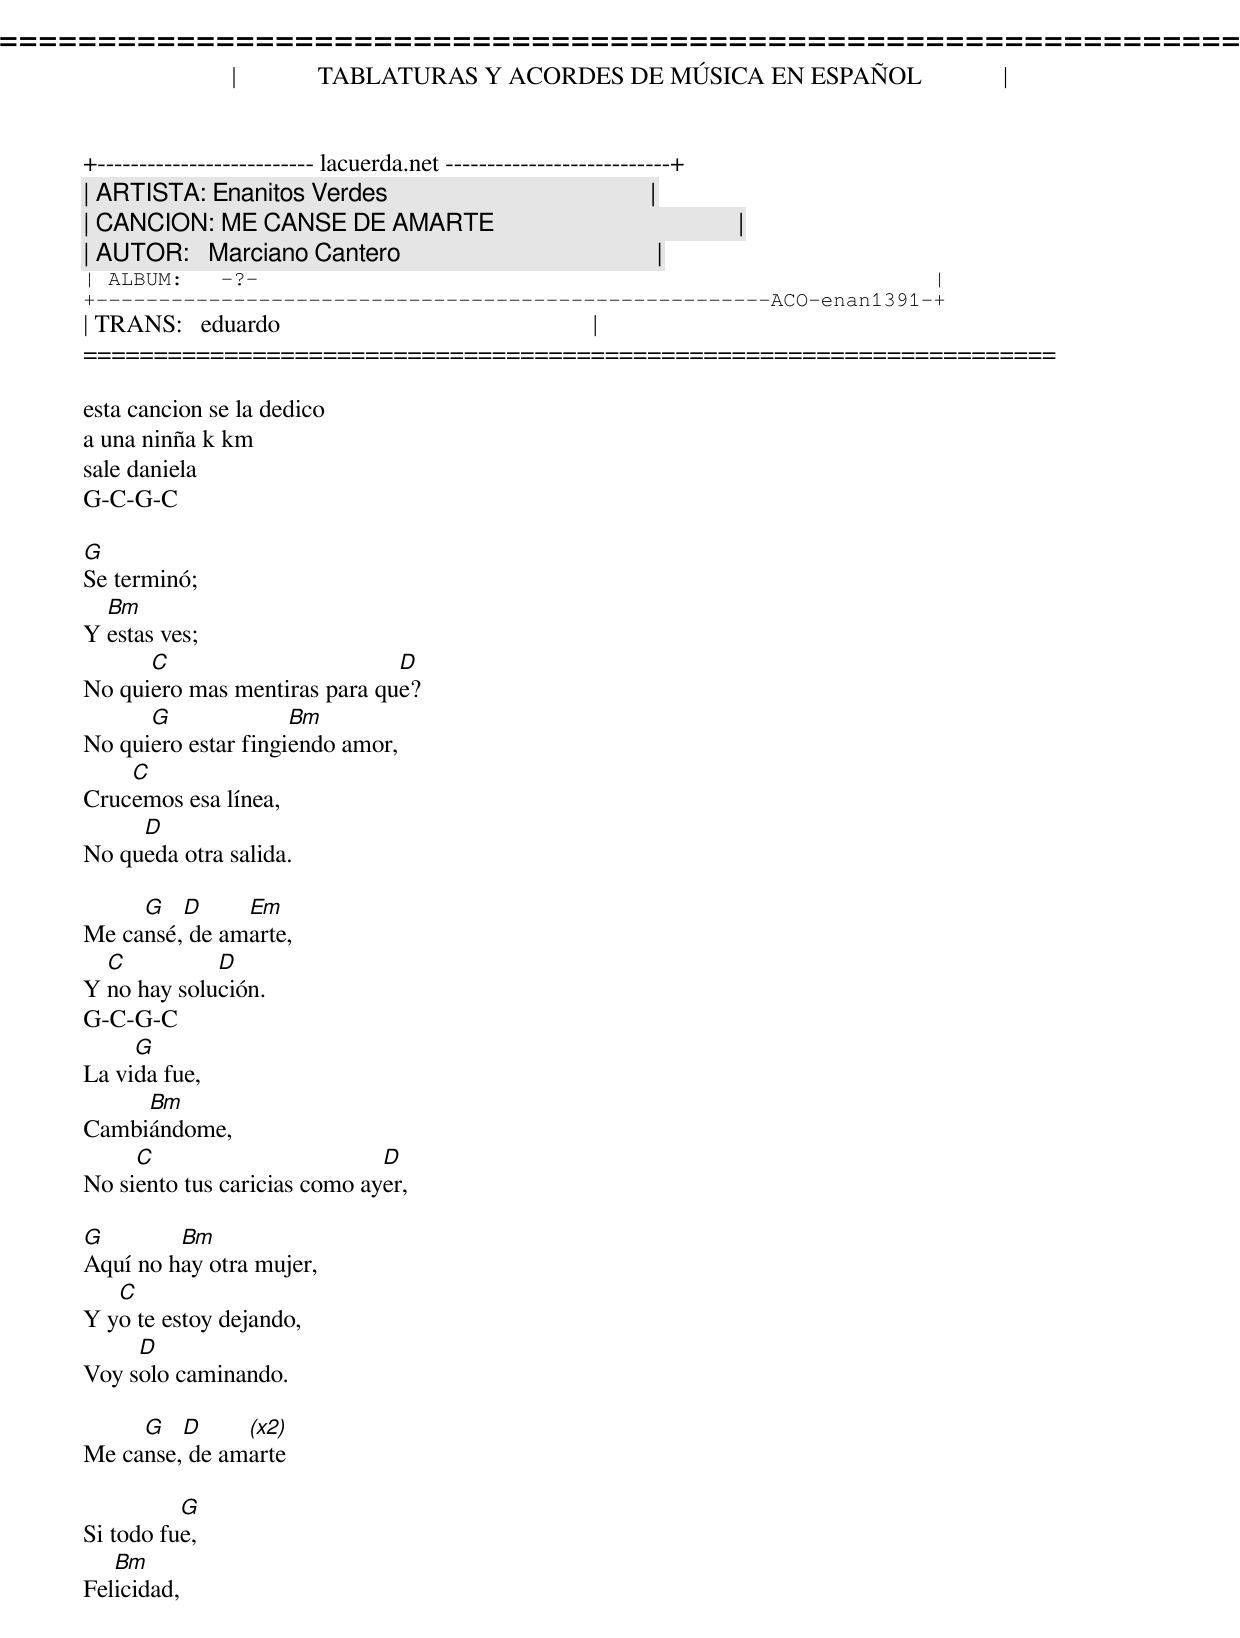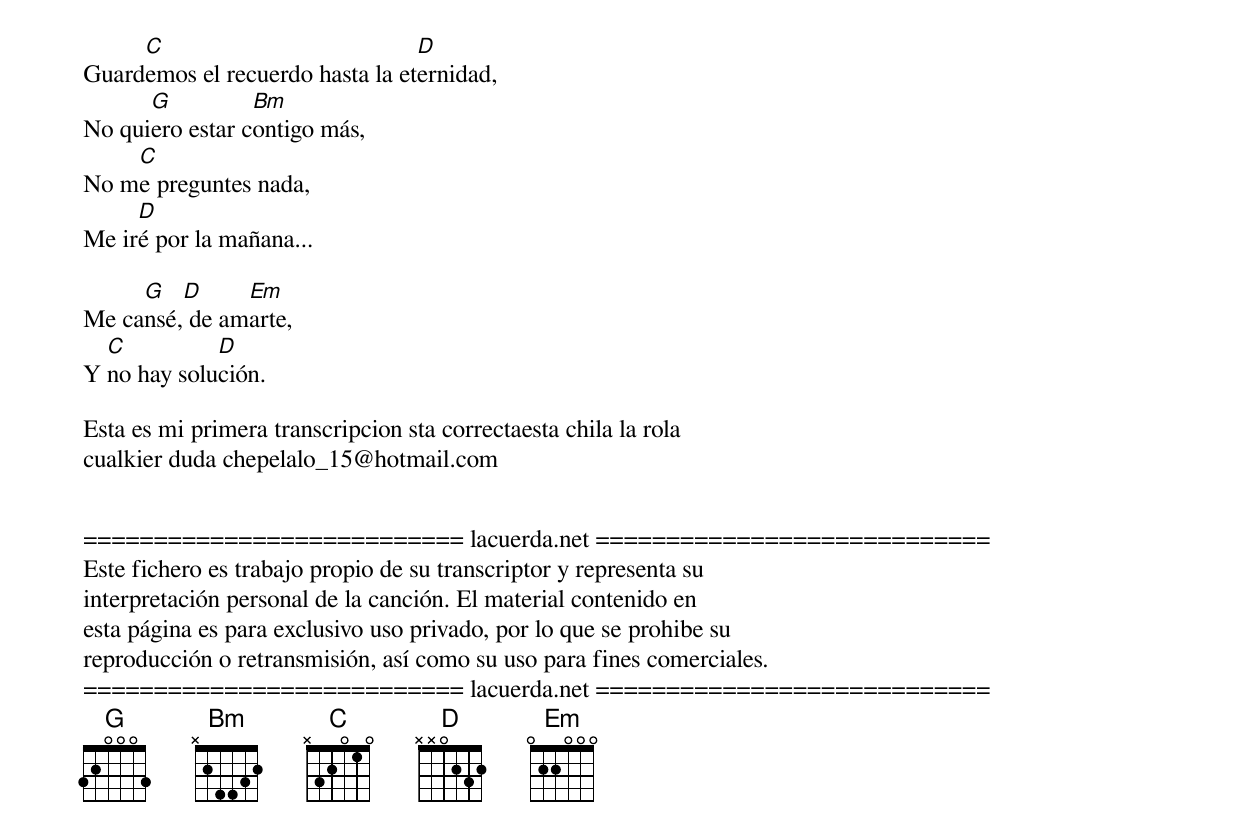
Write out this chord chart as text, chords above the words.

=====================================================================
|             TABLATURAS Y ACORDES DE MÚSICA EN ESPAÑOL             |
+-------------------------- lacuerda.net ---------------------------+
| ARTISTA: Enanitos Verdes                                          |
| CANCION: ME CANSE DE AMARTE                                       |
| AUTOR:   Marciano Cantero                                         |
| ALBUM:   -?-                                                      |
+------------------------------------------------------ACO-enan1391-+
| TRANS:   eduardo                                                  |
=====================================================================

esta cancion se la dedico
a una ninña k km
sale daniela
G-C-G-C

G
Se terminó;
  Bm
Y estas ves;
      C                       D
No quiero mas mentiras para que?
      G              Bm
No quiero estar fingiendo amor,
    C
Crucemos esa línea,
     D
No queda otra salida.

     G   D     Em
Me cansé, de amarte,
  C          D
Y no hay solución.
G-C-G-C
     G
La vida fue,
     Bm
Cambiándome,
     C                        D
No siento tus caricias como ayer,

G        Bm
Aquí no hay otra mujer,
   C
Y yo te estoy dejando,
     D
Voy solo caminando.

     G   D     (x2)
Me canse, de amarte

          G
Si todo fue,
   Bm
Felicidad,
     C                           D
Guardemos el recuerdo hasta la eternidad,
      G          Bm
No quiero estar contigo más,
    C
No me preguntes nada,
     D
Me iré por la mañana...

     G   D     Em
Me cansé, de amarte,
  C          D
Y no hay solución.

Esta es mi primera transcripcion sta correctaesta chila la rola
cualkier duda chepelalo_15@hotmail.com


=========================== lacuerda.net ============================
Este fichero es trabajo propio de su transcriptor y representa su
interpretación personal de la canción. El material contenido en
esta página es para exclusivo uso privado, por lo que se prohibe su
reproducción o retransmisión, así como su uso para fines comerciales.
=========================== lacuerda.net ============================
